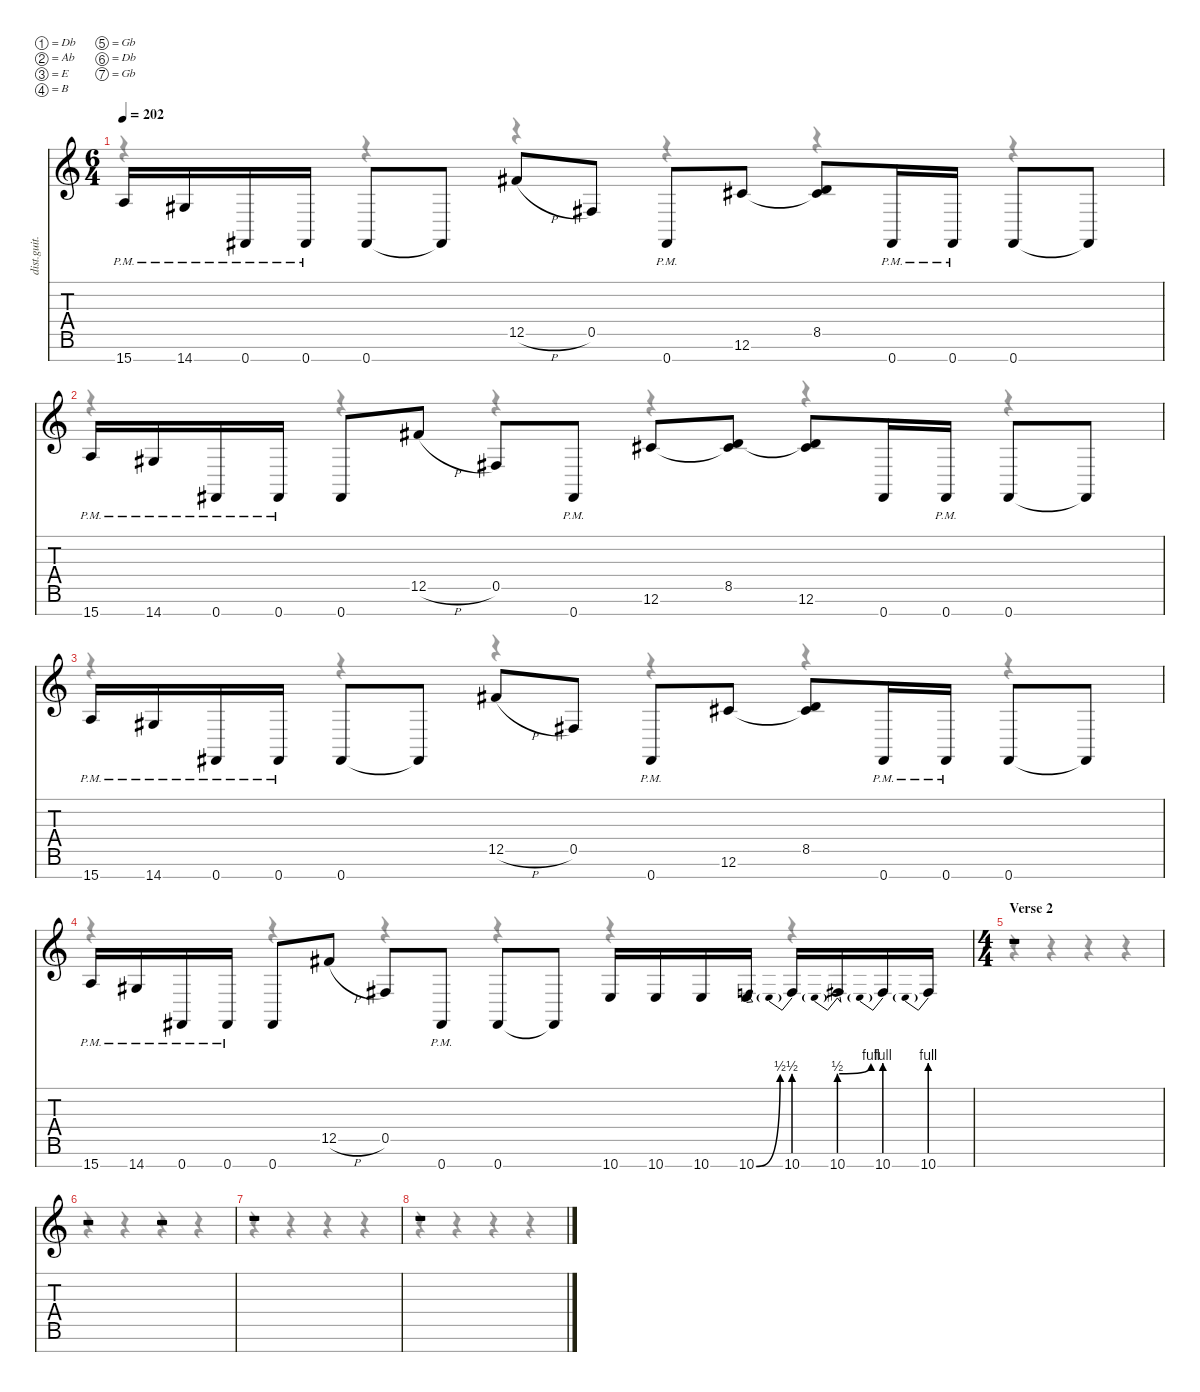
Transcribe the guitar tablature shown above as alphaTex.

\defaultSystemsLayout 4
\hideDynamics
\bracketExtendMode nobrackets
\track ("Sean Price" "dist.guit.") {instrument distortionguitar}
\staff {score tabs}
\tuning (Db4 Ab3 E3 B2 Gb2 Db2 Gb1)
\voice
\ts (6 4)
\tempo 202
\clef g2
\ks c
15.7{pm}.16{dy f beam Up} 14.7{pm acc #}.16{beam Up} 0.7{pm acc #}.16{beam Up} 0.7{pm acc #}.16{beam Up} 0.7{acc #}.8{beam Up} 0.7{t acc #}.8{beam Up} 12.5{h acc #}.8{beam Up} 0.5{acc #}.8{beam Up} 0.7{pm acc #}.8{beam Up} 12.6{acc #}.8{beam Up} (8.5 12.6{t acc #}).8{beam Up} 0.7{pm acc #}.16{beam Up} 0.7{pm acc #}.16{beam Up} 0.7{acc #}.8{beam Up} 0.7{t acc #}.8{beam Up} |
15.7{pm}.16{beam Up} 14.7{pm acc #}.16{beam Up} 0.7{pm acc #}.16{beam Up} 0.7{pm acc #}.16{beam Up} 0.7{acc #}.8{beam Up} 12.5{h acc #}.8{beam Up} 0.5{acc #}.8{beam Up} 0.7{pm acc #}.8{beam Up} 12.6{acc #}.8{beam Up} (8.5 12.6{t acc #}).8{beam Up} (8.5{t} 12.6{acc #}).8{beam Up} 0.7{acc #}.16{beam Up} 0.7{pm acc #}.16{beam Up} 0.7{acc #}.8{beam Up} 0.7{t acc #}.8{beam Up} |
15.7{pm}.16{beam Up} 14.7{pm acc #}.16{beam Up} 0.7{pm acc #}.16{beam Up} 0.7{pm acc #}.16{beam Up} 0.7{acc #}.8{beam Up} 0.7{t acc #}.8{beam Up} 12.5{h acc #}.8{beam Up} 0.5{acc #}.8{beam Up} 0.7{pm acc #}.8{beam Up} 12.6{acc #}.8{beam Up} (8.5 12.6{t acc #}).8{beam Up} 0.7{pm acc #}.16{beam Up} 0.7{pm acc #}.16{beam Up} 0.7{acc #}.8{beam Up} 0.7{t acc #}.8{beam Up} |
15.7{pm}.16{beam Up} 14.7{pm acc #}.16{beam Up} 0.7{pm acc #}.16{beam Up} 0.7{pm acc #}.16{beam Up} 0.7{acc #}.8{beam Up} 12.5{h acc #}.8{beam Up} 0.5{acc #}.8{beam Up} 0.7{pm acc #}.8{beam Up} 0.7{acc #}.8{beam Up} 0.7{t acc #}.8{beam Up} 10.7.16{beam Up} 10.7.16{beam Up} 10.7.16{beam Up} 10.7{be (bend 0 0 60 2)}.16{beam Up} 10.7{be (prebend 0 2 60 2)}.16{beam Up} 10.7{be (prebendbend 0 2 60 4)}.16{beam Up} 10.7{be (prebend 0 4 30 4)}.16{beam Up} 10.7{be (prebend 0 4 30 4)}.16{beam Up} |
\ts (4 4)
\beaming (8 2 2 2 2)
\section ("" "Verse 2")
r.1{beam Up} |
r.2{beam Up} r.2{beam Up} |
r.1{beam Up} |
r.1{beam Up}
\voice
\clef g2
\ottava regular
\simile none
\ks c
r.4{dy mf beam Down} r.4{beam Down} r.4{beam Down} r.4{beam Down} r.4{beam Down} r.4{beam Down} |
r.4{beam Down} r.4{beam Down} r.4{beam Down} r.4{beam Down} r.4{beam Down} r.4{beam Down} |
r.4{beam Down} r.4{beam Down} r.4{beam Down} r.4{beam Down} r.4{beam Down} r.4{beam Down} |
r.4{beam Down} r.4{beam Down} r.4{beam Down} r.4{beam Down} r.4{beam Down} r.4{beam Down} |
r.4{beam Down} r.4{beam Down} r.4{beam Down} r.4{beam Down} |
r.4{beam Down} r.4{beam Down} r.4{beam Down} r.4{beam Down} |
r.4{beam Down} r.4{beam Down} r.4{beam Down} r.4{beam Down} |
r.4{beam Down} r.4{beam Down} r.4{beam Down} r.4{beam Down}
